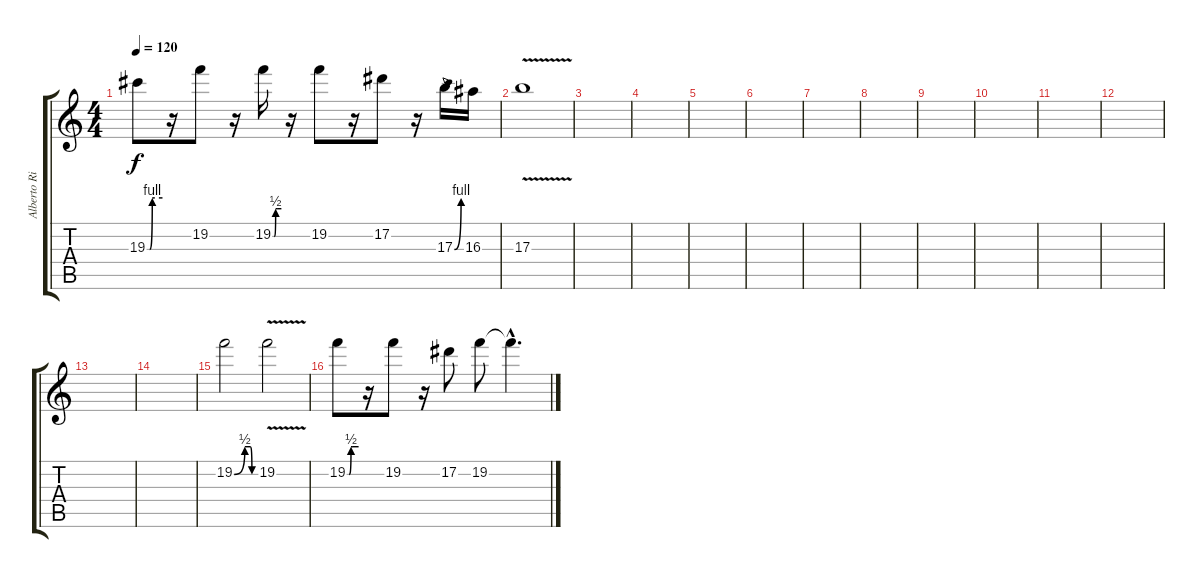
\track ("Alberto Rionda (I)" "Alberto Ri") {instrument distortionguitar}
\staff {score tabs}
\tuning (Eb4 Bb3 Gb3 Db3 Ab2 Eb2) {hide}
\ts (4 4)
\tempo 120
\clef g2
\ks c
19.3{be (custom 0 0 10 0 20 4 30 4 60 4)}.8{dy f} r.16 19.2.8 r.16 19.2{be (custom 0 0 10 0 20 2 30 2 60 2)}.16 r.16 19.2.8 r.16 17.2.8 r.16 17.3{be (bend 0 0 60 4)}.16 16.3.16 |
17.3{v}.1 |
|
|
|
|
|
|
|
|
|
|
|
|
19.2{be (custom 0 0 30 2 45 2 50 0 60 0)}.2 19.2{v}.2 |
19.2{be (custom 0 0 10 0 20 2 30 2 60 2)}.8 r.16 19.2.8 r.16 17.2.8 19.2.8 19.2{hac t}.4{d}
